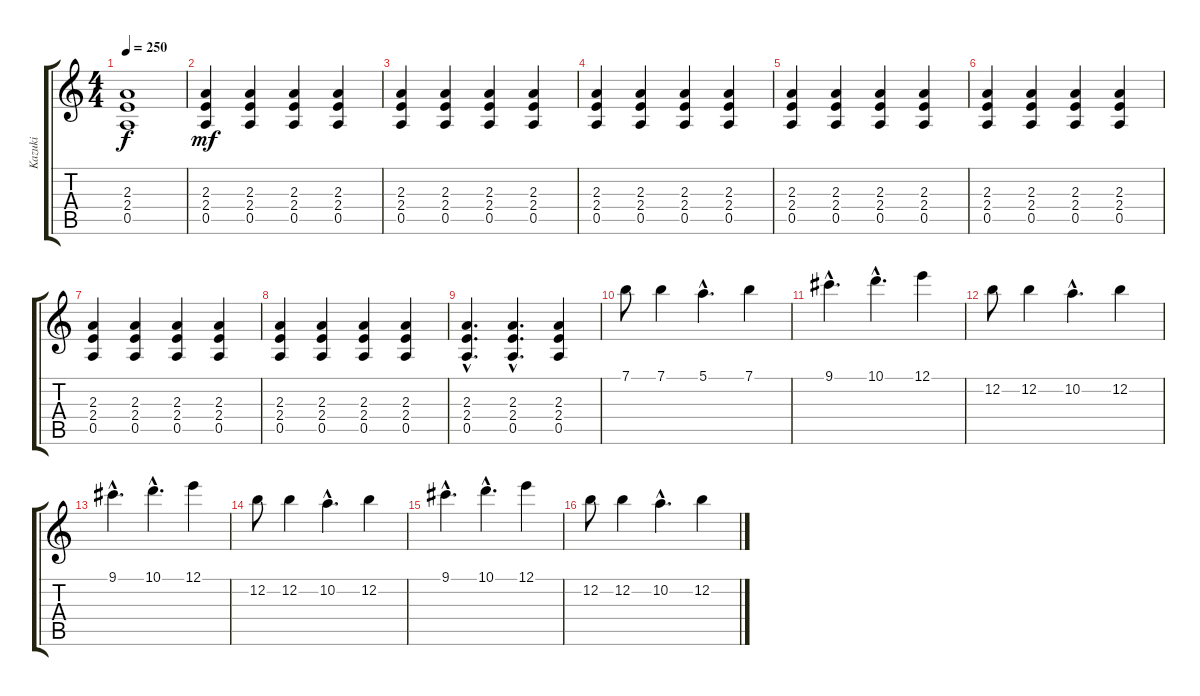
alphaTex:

\track ("Kazuki" "Kazuki") {instrument electricguitarclean}
\staff {score tabs}
\tuning (E4 B3 G3 D3 A2 E2) {hide}
\ts (4 4)
\tempo 250
\clef g2
\ks c
(2.3 2.4 0.5).1{dy f} |
(2.3 2.4 0.5).4{dy mf} (2.3 2.4 0.5).4 (2.3 2.4 0.5).4 (2.3 2.4 0.5).4 |
(2.3 2.4 0.5).4 (2.3 2.4 0.5).4 (2.3 2.4 0.5).4 (2.3 2.4 0.5).4 |
(2.3 2.4 0.5).4 (2.3 2.4 0.5).4 (2.3 2.4 0.5).4 (2.3 2.4 0.5).4 |
(2.3 2.4 0.5).4 (2.3 2.4 0.5).4 (2.3 2.4 0.5).4 (2.3 2.4 0.5).4 |
(2.3 2.4 0.5).4 (2.3 2.4 0.5).4 (2.3 2.4 0.5).4 (2.3 2.4 0.5).4 |
(2.3 2.4 0.5).4 (2.3 2.4 0.5).4 (2.3 2.4 0.5).4 (2.3 2.4 0.5).4 |
(2.3 2.4 0.5).4 (2.3 2.4 0.5).4 (2.3 2.4 0.5).4 (2.3 2.4 0.5).4 |
(2.3{hac} 2.4{hac} 0.5{hac}).4{d} (2.3{hac} 2.4{hac} 0.5{hac}).4{d} (2.3 2.4 0.5).4 |
7.1.8{volume 14 instrument overdrivenguitar} 7.1.4 5.1{hac}.4{d} 7.1.4 |
9.1{hac}.4{d} 10.1{hac}.4{d} 12.1.4 |
12.2.8 12.2.4 10.2{hac}.4{d} 12.2.4 |
9.1{hac}.4{d} 10.1{hac}.4{d} 12.1.4 |
12.2.8 12.2.4 10.2{hac}.4{d} 12.2.4 |
9.1{hac}.4{d} 10.1{hac}.4{d} 12.1.4 |
12.2.8 12.2.4 10.2{hac}.4{d} 12.2.4
